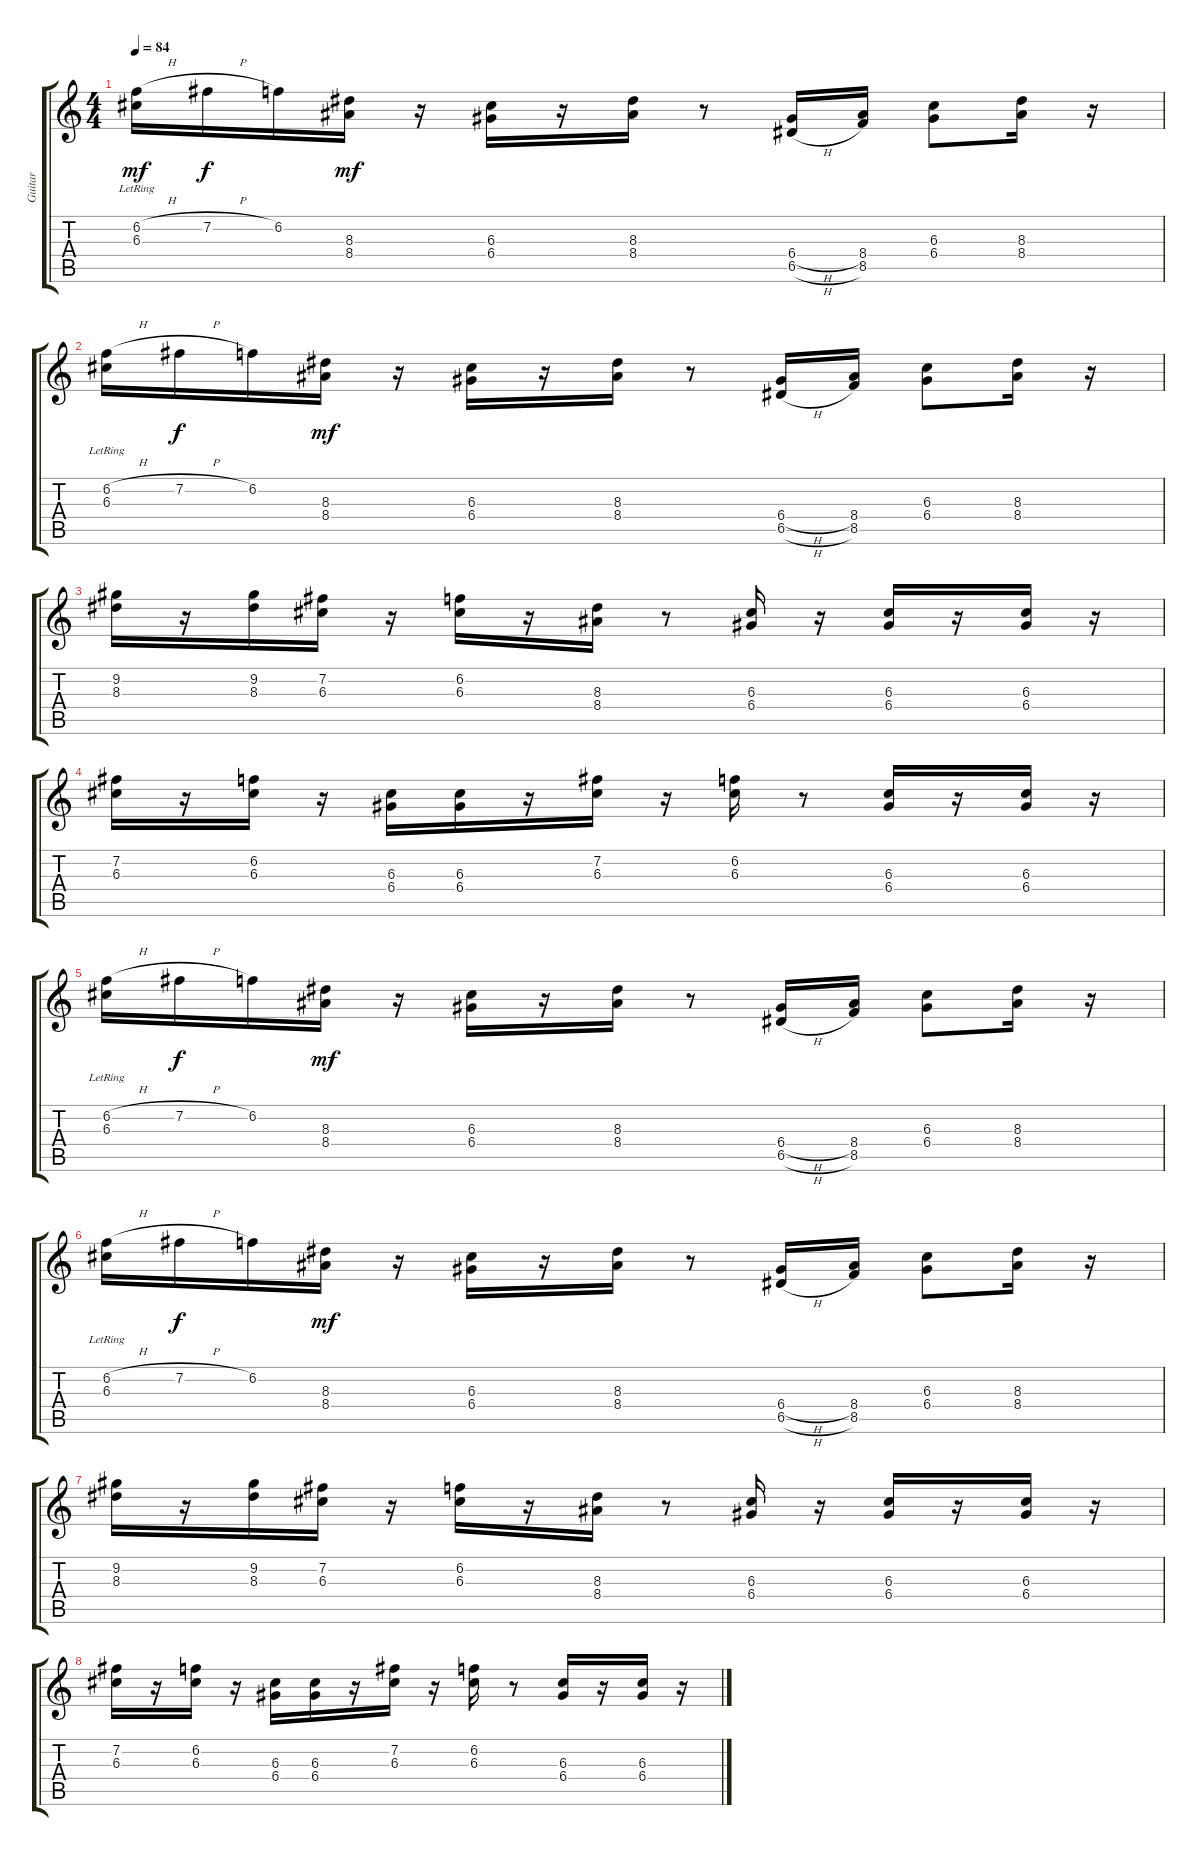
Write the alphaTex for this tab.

\track ("Guitar" "Guitar") {instrument electricguitarclean}
\staff {score tabs}
\tuning (E4 B3 G3 D3 A2 E2) {hide}
\ts (4 4)
\tempo 84
\clef g2
\ks c
(6.2{h} 6.3{lr}).16{dy mf} 7.2{h}.16{dy f} 6.2.16 (8.3 8.4).16{dy mf} r.16 (6.3 6.4).16 r.16 (8.3 8.4).16 r.8 (6.4{h} 6.5{h}).16 (8.4 8.5).16 (6.3 6.4).8 (8.3 8.4).16 r.16 |
(6.2{h} 6.3{lr}).16 7.2{h}.16{dy f} 6.2.16 (8.3 8.4).16{dy mf} r.16 (6.3 6.4).16 r.16 (8.3 8.4).16 r.8 (6.4{h} 6.5{h}).16 (8.4 8.5).16 (6.3 6.4).8 (8.3 8.4).16 r.16 |
(9.2 8.3).16 r.16 (9.2 8.3).16 (7.2 6.3).16 r.16 (6.2 6.3).16 r.16 (8.3 8.4).16 r.8 (6.3 6.4).16 r.16 (6.3 6.4).16 r.16 (6.3 6.4).16 r.16 |
(7.2 6.3).16 r.16 (6.2 6.3).16 r.16 (6.3 6.4).16 (6.3 6.4).16 r.16 (7.2 6.3).16 r.16 (6.2 6.3).16 r.8 (6.3 6.4).16 r.16 (6.3 6.4).16 r.16 |
(6.2{h} 6.3{lr}).16 7.2{h}.16{dy f} 6.2.16 (8.3 8.4).16{dy mf} r.16 (6.3 6.4).16 r.16 (8.3 8.4).16 r.8 (6.4{h} 6.5{h}).16 (8.4 8.5).16 (6.3 6.4).8 (8.3 8.4).16 r.16 |
(6.2{h} 6.3{lr}).16 7.2{h}.16{dy f} 6.2.16 (8.3 8.4).16{dy mf} r.16 (6.3 6.4).16 r.16 (8.3 8.4).16 r.8 (6.4{h} 6.5{h}).16 (8.4 8.5).16 (6.3 6.4).8 (8.3 8.4).16 r.16 |
(9.2 8.3).16 r.16 (9.2 8.3).16 (7.2 6.3).16 r.16 (6.2 6.3).16 r.16 (8.3 8.4).16 r.8 (6.3 6.4).16 r.16 (6.3 6.4).16 r.16 (6.3 6.4).16 r.16 |
(7.2 6.3).16 r.16 (6.2 6.3).16 r.16 (6.3 6.4).16 (6.3 6.4).16 r.16 (7.2 6.3).16 r.16 (6.2 6.3).16 r.8 (6.3 6.4).16 r.16 (6.3 6.4).16 r.16
